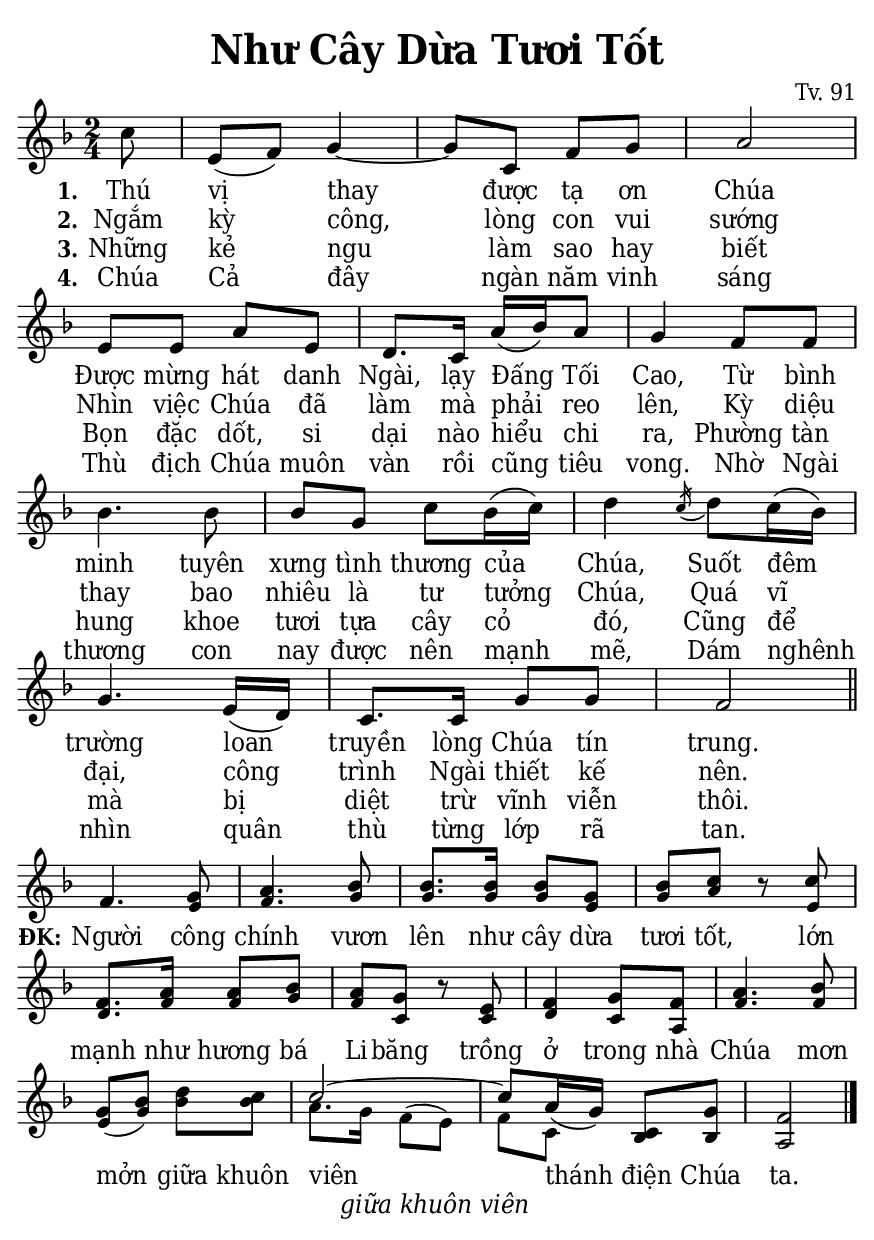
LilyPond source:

% Cài đặt chung\
\version "2.22.1"
\include "english.ly"

\header {
  title = \markup { \fontsize #1 "Như Cây Dừa Tươi Tốt" }
  composer = "Tv. 91"
  %arranger = "Lm. Kim Long"
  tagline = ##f
}

% Nhạc phiên khúc
nhacPhienKhucSop = \relative c'' {
  \partial 8 c8 |
  e, (f) g4 ~ |
  g8 c, f g |
  a2 |
  e8 e a e |
  d8. c16 a' (bf) a8 |
  g4 f8 f |
  bf4. bf8 |
  bf g c bf16 (c) |
  d4 \slashedGrace { c16 ( } d8) c16 (bf) |
  g4. e16 (d) |
  c8. c16 g'8 g |
  f2 \bar "||" \break
  
  f4. g8 |
  a4. bf8 |
  bf8. bf16 bf8 g |
  bf c r c |
  f,8. a16 a8 bf |
  a g r e |
  f4 g8 f |
  a4. bf8 |
  g (bf) d c |
  c2 ~ |
  c8 a16 _(g) c,8 g' |
  f2 \bar "|."
}

nhacPhienKhucAlto = \relative c' {
  r8 |
  R2*12
  f4. e8 |
  f4. g8 |
  g8. g16 g8 e |
  g a r e |
  d8. f16 f8 g |
  f8 c r c |
  d4 c8 a |
  f'4. f8 |
  e (g) bf bf |
  a8. g16 f8 ^(e) |
  f c bf bf |
  a2
}

% Lời phiên khúc
loiPhienKhucSop = \lyrics {
  <<
    {
      \set stanza = "1."
      Thú vị thay được tạ ơn Chúa
      Được mừng hát danh Ngài,
      lạy Đấng Tối Cao,
      Từ bình minh tuyên xưng tình thương của Chúa,
      Suốt đêm trường loan truyền lòng Chúa tín trung.
    }
    \new Lyrics {
	    \set associatedVoice = "beSop"
	    \set stanza = "2."
	    Ngắm kỳ công, lòng con vui sướng
	    Nhìn việc Chúa đã làm mà phải reo lên,
	    Kỳ diệu thay bao nhiêu là tư tưởng Chúa,
	    Quá vĩ đại, công trình Ngài thiết kế nên.
    }
    \new Lyrics {
	    \set associatedVoice = "beSop"
	    \set stanza = "3."
	    Những kẻ ngu làm sao hay biết
	    Bọn đặc dốt, si dại nào hiểu chi ra,
	    Phường tàn hung khoe tươi tựa cây cỏ đó,
	    Cũng để mà bị diệt trừ vĩnh viễn thôi.
    }
    \new Lyrics {
	    \set associatedVoice = "beSop"
	    \set stanza = "4."
	    Chúa Cả đây ngàn năm vinh sáng
	    Thù địch Chúa muôn vàn rồi cũng tiêu vong.
	    Nhờ Ngài thương con nay được nên mạnh mẽ,
	    Dám nghênh nhìn quân thù từng lớp rã tan.
    }
  >>
  \set stanza = "ĐK:"
  Người công chính vươn lên như cây dừa tươi tốt,
  lớn mạnh như hương bá Li -- băng
  trồng ở trong nhà Chúa mơn mởn
  giữa khuôn viên thánh điện Chúa ta.
}

loiPhienKhucAlto = \lyrics {
  \repeat unfold 27 { _ }
  \override Lyrics.LyricText.font-shape = #'italic
  giữa khuôn viên
}

% Dàn trang
\paper {
  #(set-paper-size "a5")
  top-margin = 3\mm
  bottom-margin = 3\mm
  left-margin = 3\mm
  right-margin = 3\mm
  indent = #0
  #(define fonts
	 (make-pango-font-tree "Deja Vu Serif Condensed"
	 		       "Deja Vu Serif Condensed"
			       "Deja Vu Serif Condensed"
			       (/ 20 20)))
  print-page-number = ##f
  %system-system-spacing = #'((basic-distance . 0.1) (padding . 1))
  page-count = 1
}

TongNhip = {
  \key f \major \time 2/4
  \set Timing.beamExceptions = #'()
  \set Timing.baseMoment = #(ly:make-moment 1/4)
}

% Đổi kích thước nốt cho bè phụ
notBePhu =
#(define-music-function (font-size music) (number? ly:music?)
   (for-some-music
     (lambda (m)
       (if (music-is-of-type? m 'rhythmic-event)
           (begin
             (set! (ly:music-property m 'tweaks)
                   (cons `(font-size . ,font-size)
                         (ly:music-property m 'tweaks)))
             #t)
           #f))
     music)
   music)

\score {
  \new ChoirStaff <<
    \new Staff \with {
        \consists "Merge_rests_engraver"
        printPartCombineTexts = ##f
      }
      <<
      \new Voice \TongNhip \partCombine 
        \nhacPhienKhucSop
        \notBePhu -1 { \nhacPhienKhucAlto }
      \new NullVoice = beSop \nhacPhienKhucSop
      \new Lyrics \lyricsto beSop \loiPhienKhucSop
      \new NullVoice = beAlto \nhacPhienKhucAlto
      \new Lyrics \lyricsto beAlto \loiPhienKhucAlto
      >>
  >>
  \layout {
    %\override Staff.TimeSignature.transparent = ##t
    \override Lyrics.LyricSpace.minimum-distance = #0.8
    \override Score.BarNumber.break-visibility = ##(#f #f #f)
    \override Score.SpacingSpanner.uniform-stretching = ##t
  } 
}
